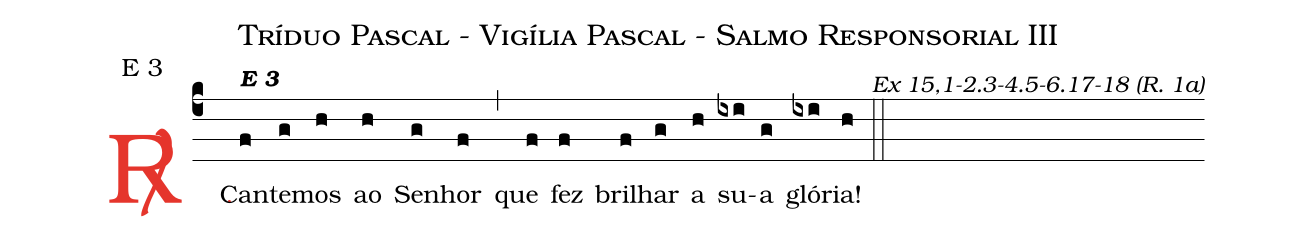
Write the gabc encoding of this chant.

name: Tríduo Pascal - Vigília Pascal - Salmo Responsorial III;
mode: E 3;
commentary: Ex 15,1-2.3-4.5-6.17-18 (R. 1a);
%%
(c4)

<c><sp>R/</sp>.</c>() Can<alt>\textbf{E 3}</alt>(f)te(g)mos(h) ao(h) Se(g)nhor(f) (,) que(f) fez(f) bri(f)lhar(g) a(h) su(ixi)a(g) gló(ixi)ria!(h)

(::)
